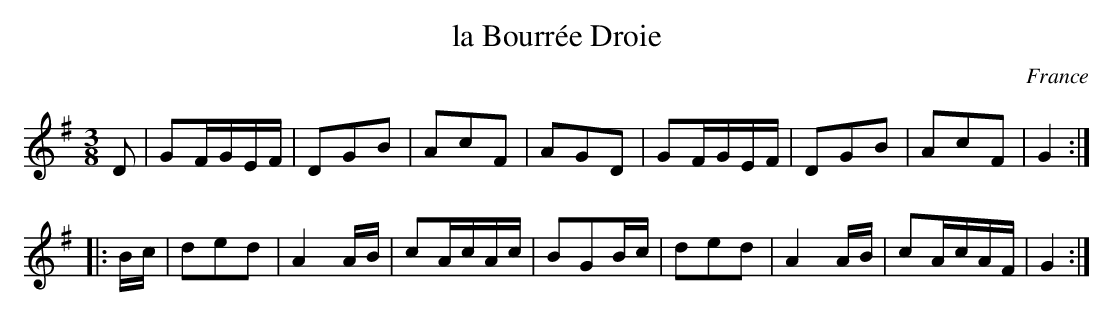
X:1
T:la Bourrée Droie
L:1/8
M:3/8
O:France
K:G major
D| GF/G/E/F/| DGB| AcF| AGD| GF/G/E/F/| DGB| AcF| G2 ::
B/c/| ded| A2A/B/| cA/c/A/c/| BGB/c/| ded| A2A/B/| cA/c/A/F/| G2:|
